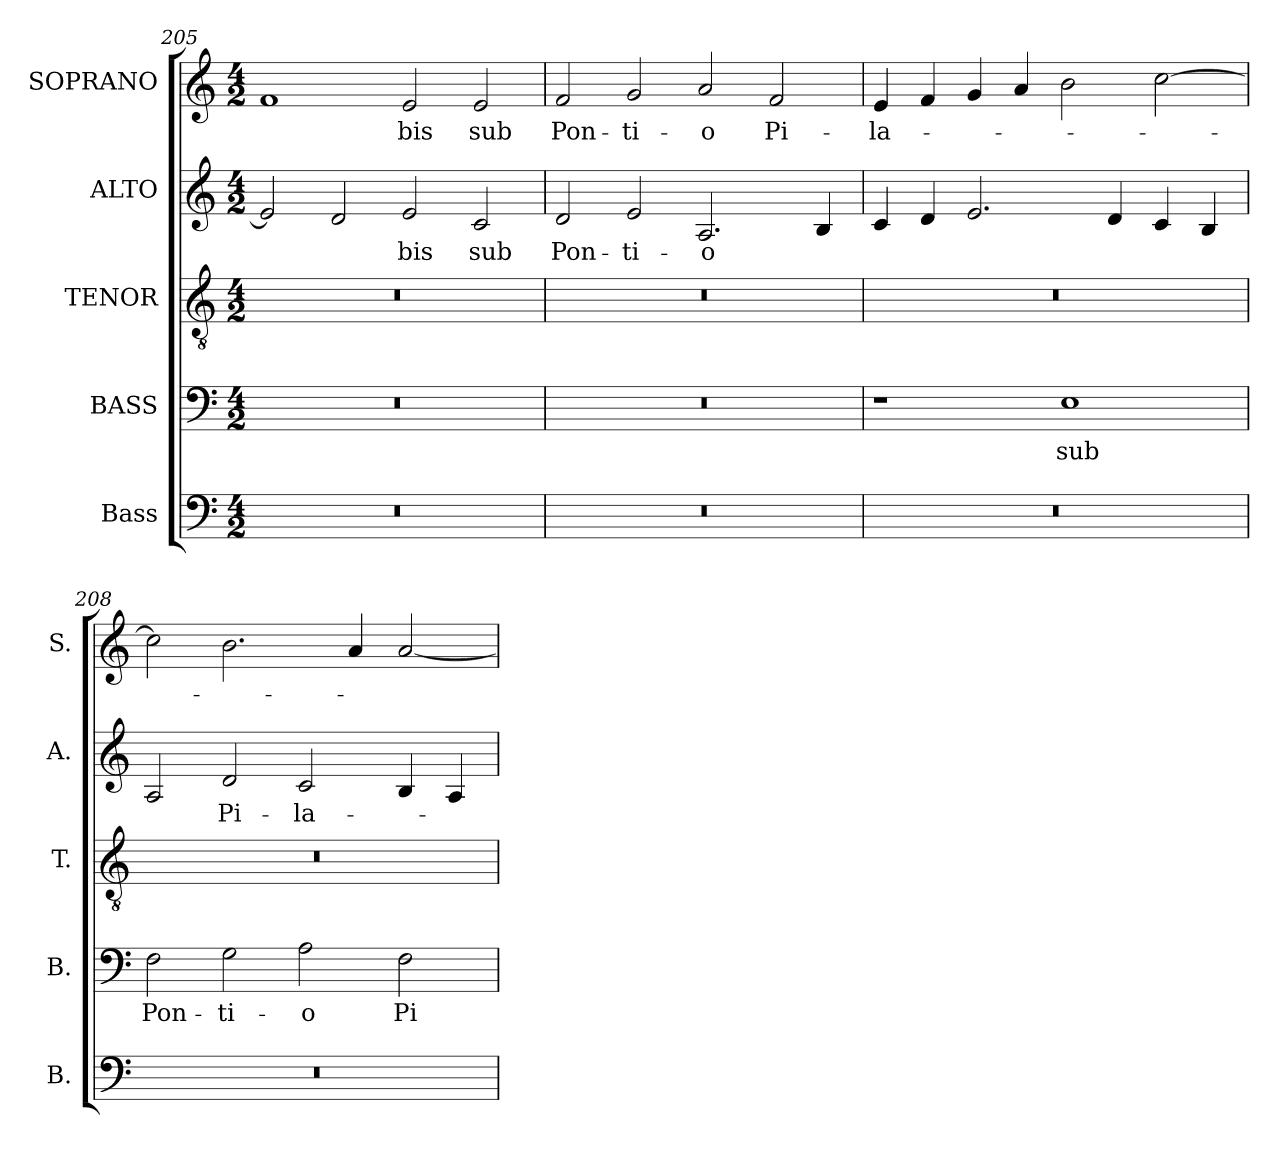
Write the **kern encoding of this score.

**kern	**kern	**text	**kern	**kern	**text	**kern	**text
*part5	*part4	*part4	*part3	*part2	*part2	*part1	*part1
*staff5	*staff4	*staff4	*staff3	*staff2	*staff2	*staff1	*staff1
*I"Bass	*I"BASS	*	*I"TENOR	*I"ALTO	*	*I"SOPRANO	*
*I'B.	*I'B.	*	*I'T.	*I'A.	*	*I'S.	*
*clefF4	*clefF4	*	*clefGv2	*clefG2	*	*clefG2	*
*	*	*	*ITrd7c12	*	*	*	*
*k[]	*k[]	*	*k[]	*k[]	*	*k[]	*
*C:	*C:	*	*C:	*C:	*	*C:	*
*M4/2	*M4/2	*	*M4/2	*M4/2	*	*M4/2	*
=205	=205	=205	=205	=205	=205	=205	=205
!LO:N:vis=1	!LO:N:vis=1	!	!LO:N:vis=1	!	!	!	!
0r	0r	.	0r	2ei/]	.	1fi	.
.	.	.	.	2di/	.	.	.
!	!	!	!	!	!LO:LY:b:color=#000000	!	!
!	!	!	!	!	!	!	!LO:LY:b:color=#000000
.	.	.	.	2ei/	-bis	2ei/	-bis
!	!	!	!	!	!LO:LY:b:color=#000000	!	!
!	!	!	!	!	!	!	!LO:LY:b:color=#000000
.	.	.	.	2ci/	sub	2ei/	sub
=206	=206	=206	=206	=206	=206	=206	=206
!LO:N:vis=1	!LO:N:vis=1	!	!LO:N:vis=1	!	!	!	!
!	!	!	!	!	!LO:LY:b:color=#000000	!	!
!	!	!	!	!	!	!	!LO:LY:b:color=#000000
0r	0r	.	0r	2di/	Pon-	2fi/	Pon-
!	!	!	!	!	!LO:LY:b:color=#000000	!	!
!	!	!	!	!	!	!	!LO:LY:b:color=#000000
.	.	.	.	2ei/	-ti-	2gi/	-ti-
!	!	!	!	!	!LO:LY:b:color=#000000	!	!
!	!	!	!	!	!	!	!LO:LY:b:color=#000000
.	.	.	.	2.Ai/	-o	2ai/	-o
!	!	!	!	!	!	!	!LO:LY:b:color=#000000
.	.	.	.	.	.	2fi/	Pi-
.	.	.	.	4Bi/	.	.	.
!!LO:LB:g=z
=207	=207	=207	=207	=207	=207	=207	=207
!LO:N:vis=1	!	!	!LO:N:vis=1	!	!	!	!
!	!	!	!	!	!	!	!LO:LY:b:color=#000000
0r	1r	.	0r	4ci/	.	4ei/	-la-
.	.	.	.	4di/	.	4fi/	.
.	.	.	.	2.ei/	.	4gi/	.
.	.	.	.	.	.	4ai/	.
!	!	!LO:LY:b:color=#000000	!	!	!	!	!
.	1Ei	sub	.	.	.	2bi\	.
.	.	.	.	4di/	.	.	.
.	.	.	.	4ci/	.	[2cci\	.
.	.	.	.	4Bi/	.	.	.
=208	=208	=208	=208	=208	=208	=208	=208
!LO:N:vis=1	!	!	!	!	!	!	!
!	!	!LO:LY:b:color=#000000	!LO:N:vis=1	!	!	!	!
0r	2Fi\	Pon-	0r	2Ai/	.	2cci\]	.
!	!	!LO:LY:b:color=#000000	!	!	!	!	!
!	!	!	!	!	!LO:LY:b:color=#000000	!	!
.	2Gi\	-ti-	.	2di/	Pi-	2.bi\	.
!	!	!LO:LY:b:color=#000000	!	!	!	!	!
!	!	!	!	!	!LO:LY:b:color=#000000	!	!
.	2Ai\	-o	.	2ci/	-la-	.	.
.	.	.	.	.	.	4ai/	.
!	!	!LO:LY:b:color=#000000	!	!	!	!	!
.	2Fi\	Pi-	.	4Bi/	.	[2ai/	.
.	.	.	.	4Ai/	.	.	.
=	=	=	=	=	=	=	=
*-	*-	*-	*-	*-	*-	*-	*-
